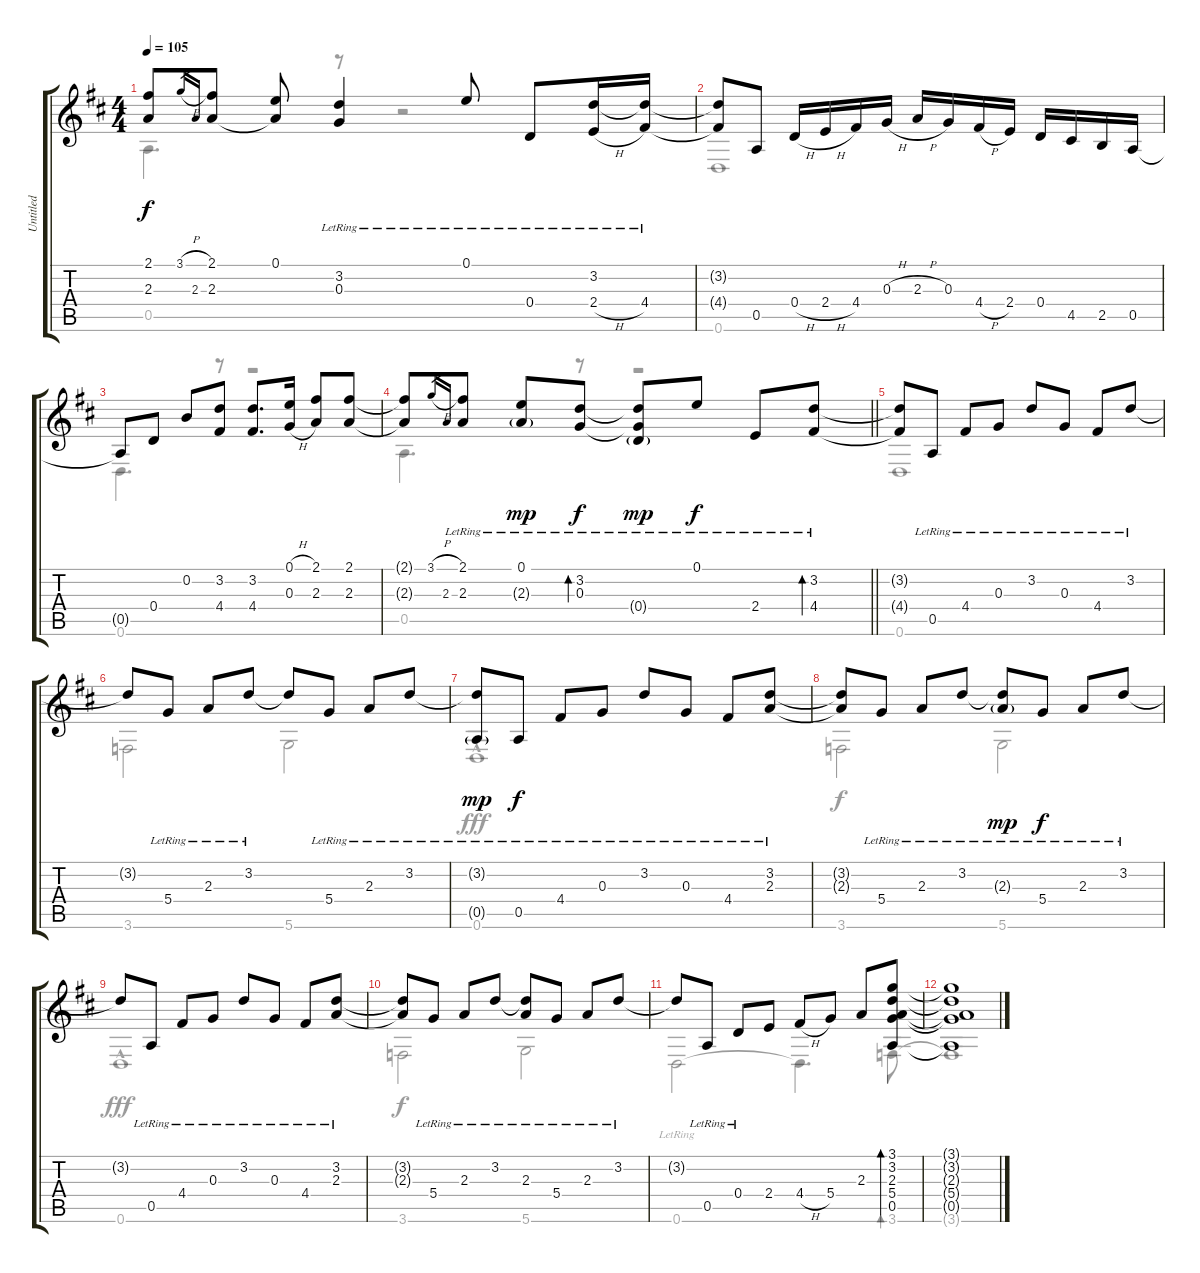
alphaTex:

\track ("Untitled" "Untitled") {instrument acousticguitarsteel}
\staff {score tabs}
\tuning (E4 B3 G3 D3 A2 D2) {hide}
\voice
\ts (4 4)
\tempo 105
\clef g2
\ks d
(2.1{t} 2.3{t}).8{dy f} 3.1{h}.16{gr} 2.3.16{gr} (2.1 2.3).8 (0.1 2.3{t}).8 (3.2{lr} 0.3{lr}).4 0.1{lr}.8 0.4{lr}.8 (3.2{lr} 2.4{h lr}).16 (3.2{t} 4.4{lr}).16 |
(3.2{t} 4.4{t}).8 0.5.8 0.4{h}.16 2.4{h}.16 4.4.16 0.3{h}.16 2.3{h}.16 0.3.16 4.4{h}.16 2.4.16 0.4.16 4.5.16 2.5.16 0.5.16 |
0.5{t}.8 0.4.8 0.2.8 (3.2 4.4).8 (3.2 4.4).8{d} (0.1{h} 0.3{h}).16 (2.1 2.3).8 (2.1 2.3).8 |
\barLineRight lightlight
(2.1{t} 2.3{t}).8 3.1{h}.16{gr} 2.3.16{gr} (2.1{lr} 2.3{lr}).8 (0.1{lr} 2.3{g lr}).8{dy mp} (3.2{lr} 0.3{lr}).8{bd 30 dy f} (3.2{t} 0.3{t} 0.4{g lr}).8{dy mp} 0.1{lr}.8{dy f} 2.4{lr}.8 (3.2{lr} 4.4{lr}).8{bd 30} |
(3.2{t} 4.4{t}).8 0.5{lr}.8 4.4{lr}.8 0.3{lr}.8 3.2{lr}.8 0.3{lr}.8 4.4{lr}.8 3.2{lr}.8 |
3.2{t}.8 5.4{lr}.8 2.3{lr}.8 3.2{lr}.8 3.2{t}.8 5.4{lr}.8 2.3{lr}.8 3.2{lr}.8 |
(3.2{t} 0.5{g lr}).8{dy mp} 0.5{lr}.8{dy f} 4.4{lr}.8 0.3{lr}.8 3.2{lr}.8 0.3{lr}.8 4.4{lr}.8 (3.2{lr} 2.3{lr}).8 |
(3.2{t} 2.3{t}).8 5.4{lr}.8 2.3{lr}.8 3.2{lr}.8 (3.2{t} 2.3{g lr}).8{dy mp} 5.4{lr}.8{dy f} 2.3{lr}.8 3.2{lr}.8 |
3.2{t}.8 0.5{lr}.8 4.4{lr}.8 0.3{lr}.8 3.2{lr}.8 0.3{lr}.8 4.4{lr}.8 (3.2{lr} 2.3{lr}).8 |
(3.2{t} 2.3{t}).8 5.4{lr}.8 2.3{lr}.8 3.2{lr}.8 (3.2{t} 2.3{lr}).8 5.4{lr}.8 2.3{lr}.8 3.2{lr}.8 |
3.2{t}.8 0.5{lr}.8 0.4{lr}.8 2.4.8 4.4{h}.8 5.4.8 2.3.8 (3.1 3.2 2.3 5.4 0.5).8{bd 30} |
(3.1{t} 3.2{t} 2.3{t} 5.4{t} 0.5{t}).1
\voice
\clef g2
\ottava regular
\simile none
\ks d
0.5.4{d dy f} r.8 r.2 |
0.6.1 |
0.6.4{d} r.8 r.2 |
\barLineRight lightlight
0.5.4{d} r.8 r.2 |
0.6.1 |
3.6.2 5.6.2 |
0.6{hac}.1{dy fff} |
3.6.2{dy f} 5.6.2 |
0.6{hac}.1{dy fff} |
3.6.2{dy f} 5.6.2 |
0.6{lr}.2 0.6{t}.4{d} 3.6.8{bd 30} |
3.6{t}.1
